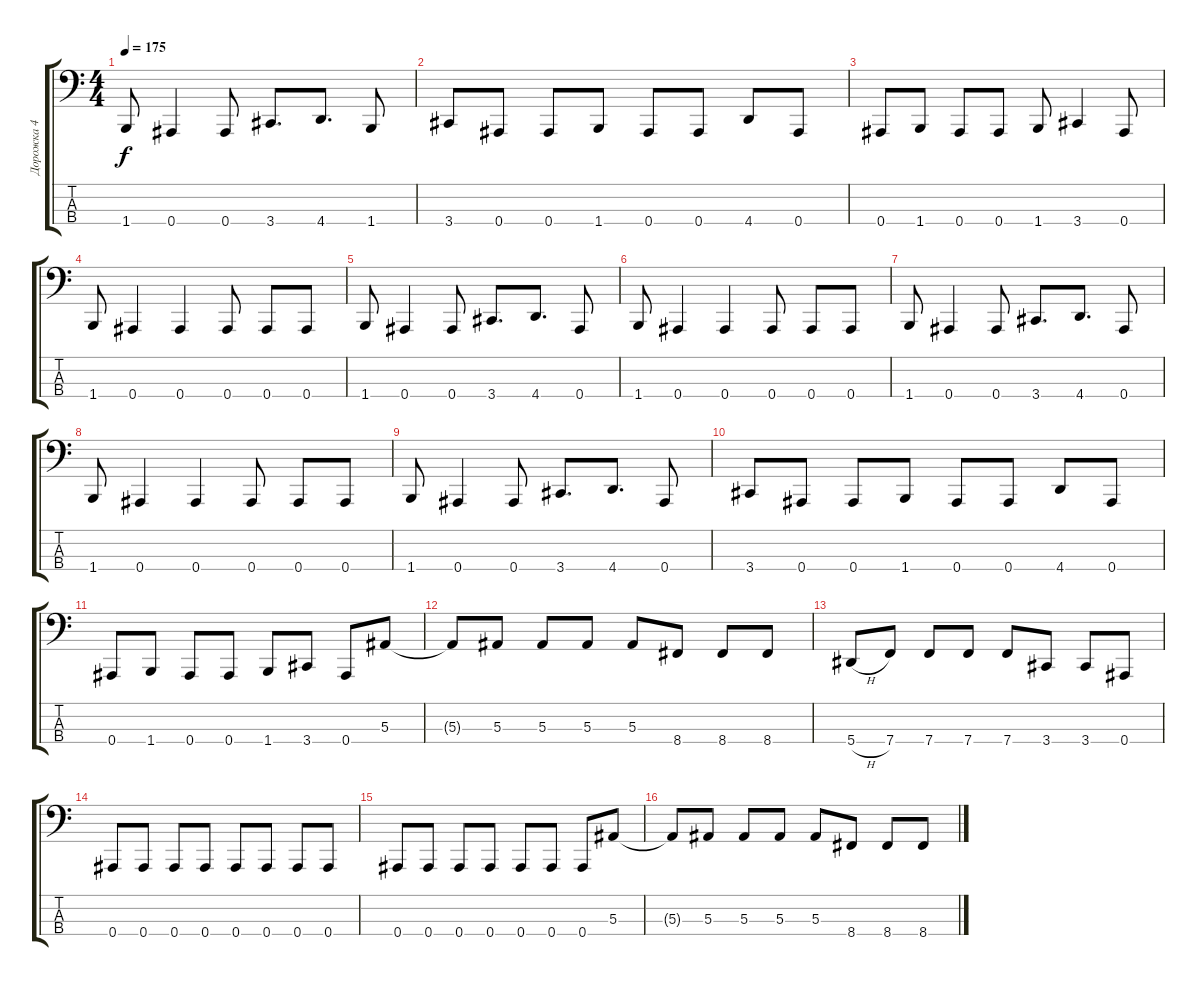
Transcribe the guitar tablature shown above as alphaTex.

\track ("Дорожка 4" "Дорожка 4") {instrument electricbasspick}
\staff {score tabs}
\tuning (Eb2 Bb1 F1 Bb0) {hide}
\ts (4 4)
\tempo 175
\clef f4
\ks c
1.4.8{dy f} 0.4.4 0.4.8 3.4.8{d} 4.4.8{d} 1.4.8 |
3.4.8 0.4.8 0.4.8 1.4.8 0.4.8 0.4.8 4.4.8 0.4.8 |
0.4.8 1.4.8 0.4.8 0.4.8 1.4.8 3.4.4 0.4.8 |
1.4.8 0.4.4 0.4.4 0.4.8 0.4.8 0.4.8 |
1.4.8 0.4.4 0.4.8 3.4.8{d} 4.4.8{d} 0.4.8 |
1.4.8 0.4.4 0.4.4 0.4.8 0.4.8 0.4.8 |
1.4.8 0.4.4 0.4.8 3.4.8{d} 4.4.8{d} 0.4.8 |
1.4.8 0.4.4 0.4.4 0.4.8 0.4.8 0.4.8 |
1.4.8 0.4.4 0.4.8 3.4.8{d} 4.4.8{d} 0.4.8 |
3.4.8 0.4.8 0.4.8 1.4.8 0.4.8 0.4.8 4.4.8 0.4.8 |
0.4.8 1.4.8 0.4.8 0.4.8 1.4.8 3.4.8 0.4.8 5.3.8 |
5.3{t}.8 5.3.8 5.3.8 5.3.8 5.3.8 8.4.8 8.4.8 8.4.8 |
5.4{h}.8 7.4.8 7.4.8 7.4.8 7.4.8 3.4.8 3.4.8 0.4.8 |
0.4.8 0.4.8 0.4.8 0.4.8 0.4.8 0.4.8 0.4.8 0.4.8 |
0.4.8 0.4.8 0.4.8 0.4.8 0.4.8 0.4.8 0.4.8 5.3.8 |
5.3{t}.8 5.3.8 5.3.8 5.3.8 5.3.8 8.4.8 8.4.8 8.4.8
